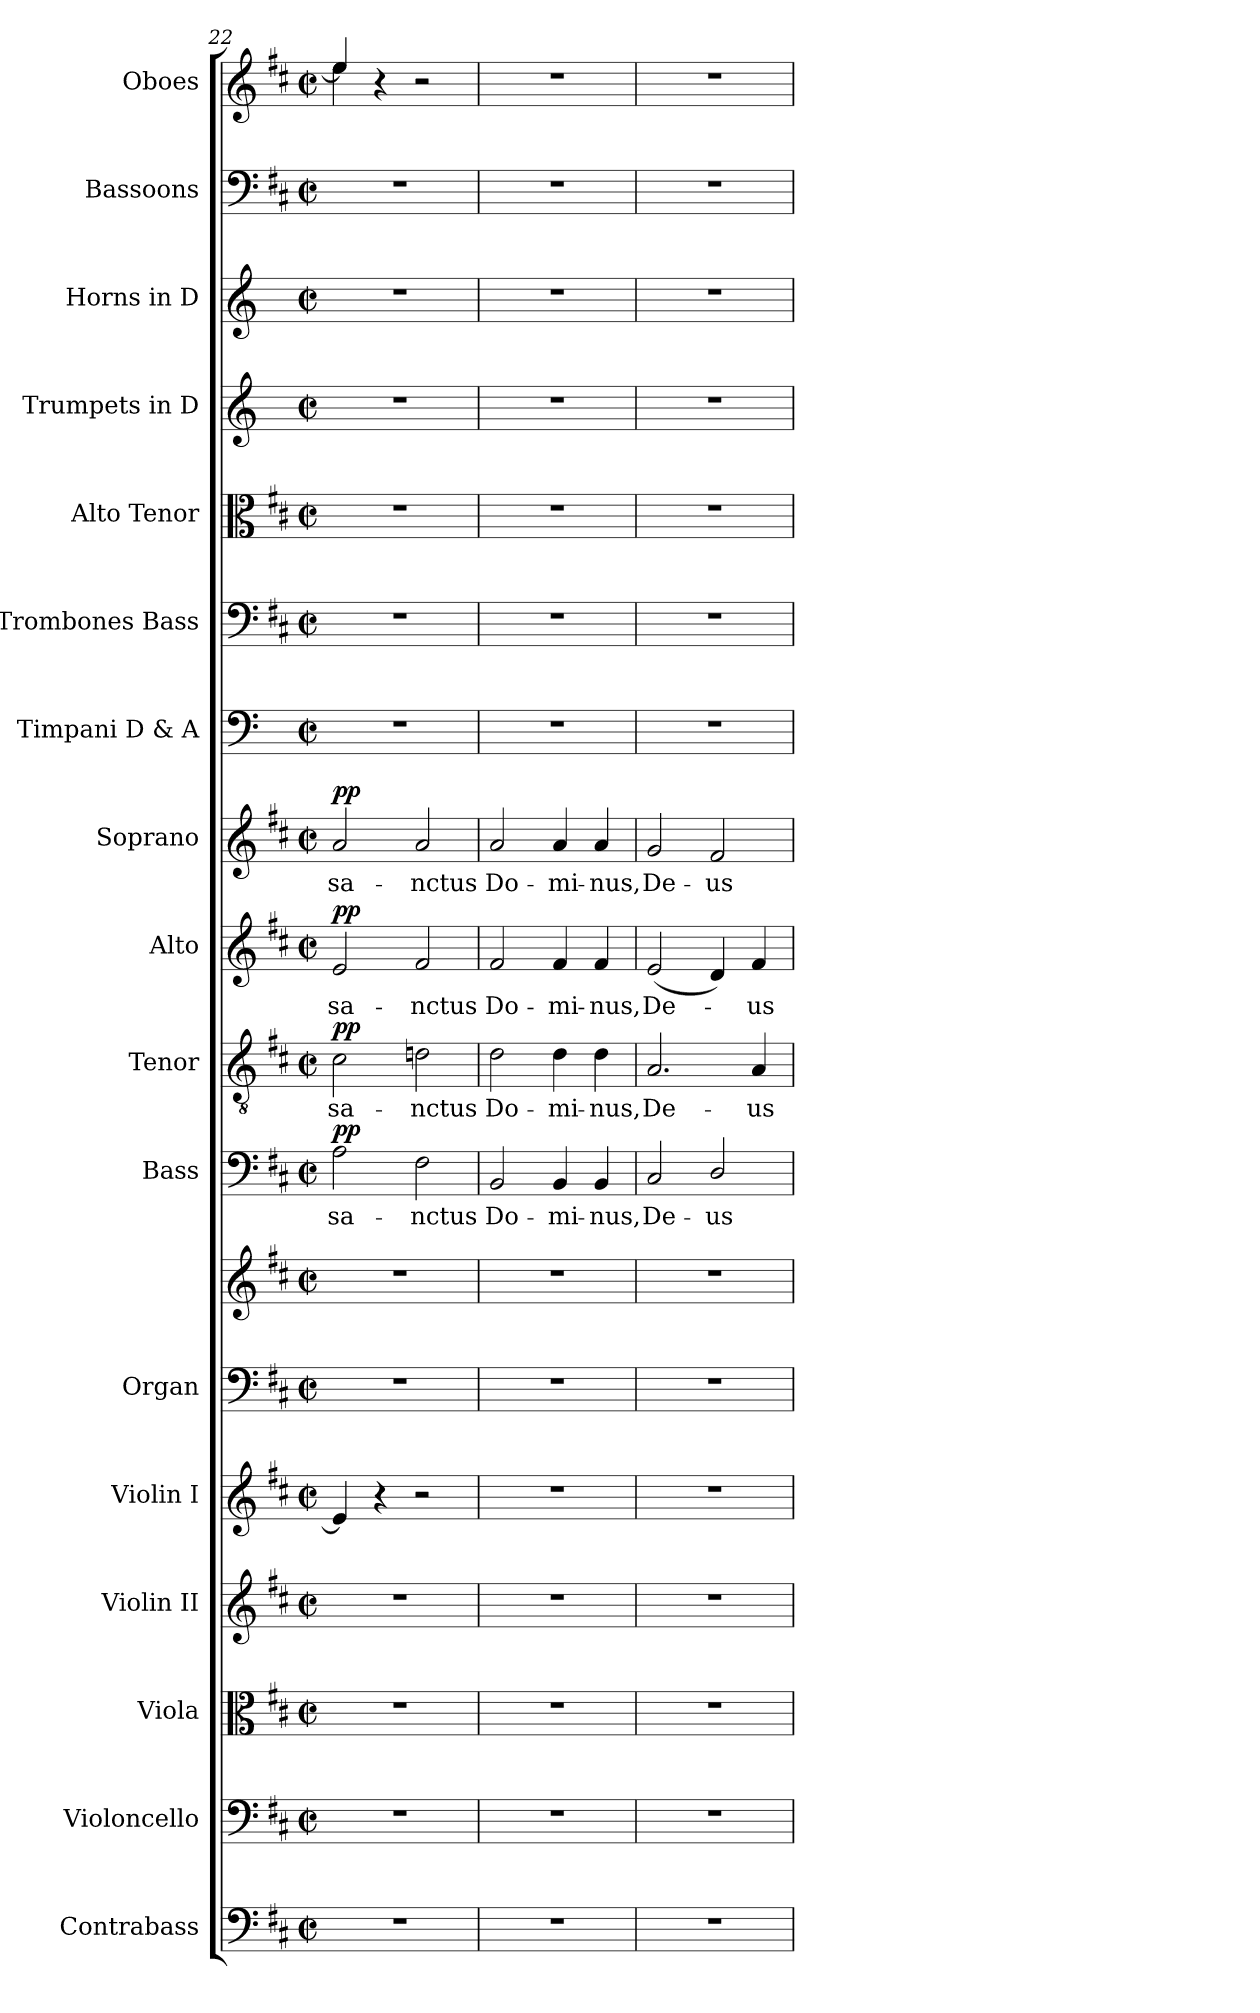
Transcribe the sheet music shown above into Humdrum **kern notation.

**kern	**kern	**kern	**kern	**kern	**kern	**kern	**kern	**text	**dynam	**kern	**text	**dynam	**kern	**text	**dynam	**kern	**text	**dynam	**kern	**kern	**kern	**kern	**kern	**kern	**kern
*part17	*part16	*part15	*part14	*part13	*part12	*part12	*part11	*part11	*part11	*part10	*part10	*part10	*part9	*part9	*part9	*part8	*part8	*part8	*part7	*part6	*part5	*part4	*part3	*part2	*part1
*staff18	*staff17	*staff16	*staff15	*staff14	*staff13	*staff12	*staff11	*staff11	*staff11	*staff10	*staff10	*staff10	*staff9	*staff9	*staff9	*staff8	*staff8	*staff8	*staff7	*staff6	*staff5	*staff4	*staff3	*staff2	*staff1
*I"Contrabass	*I"Violoncello	*I"Viola	*I"Violin II	*I"Violin I	*I"Organ	*	*I"Bass	*	*	*I"Tenor	*	*	*I"Alto	*	*	*I"Soprano	*	*	*I"Timpani D & A	*I"Trombones  Bass	*I"Alto  Tenor	*I"Trumpets in D	*I"Horns in D	*I"Bassoons	*I"Oboes
*I'Cb.	*I'Vc.	*I'Vla.	*I'Vln. II	*I'Vln. I	*I'Org.	*	*I'B.	*	*	*I'T.	*	*	*I'A.	*	*	*I'S.	*	*	*I'Timp.	*	*	*	*	*I'Bsn.	*I'Ob.
*clefF4	*clefF4	*clefC3	*clefG2	*clefG2	*clefF4	*clefG2	*clefF4	*	*	*clefGv2	*	*	*clefG2	*	*	*clefG2	*	*	*clefF4	*clefF4	*clefC3	*clefG2	*clefG2	*clefF4	*clefG2
*ITrd7c12	*	*	*	*	*	*	*	*	*	*ITrd7c12	*	*	*	*	*	*	*	*	*	*	*	*ITrd-1c-2	*ITrd6c10	*	*
*k[f#c#]	*k[f#c#]	*k[f#c#]	*k[f#c#]	*k[f#c#]	*k[f#c#]	*k[f#c#]	*k[f#c#]	*	*	*k[f#c#]	*	*	*k[f#c#]	*	*	*k[f#c#]	*	*	*k[]	*k[f#c#]	*k[f#c#]	*k[f#c#]	*k[f#c#]	*k[f#c#]	*k[f#c#]
*D:	*D:	*D:	*D:	*D:	*D:	*D:	*D:	*	*	*D:	*	*	*D:	*	*	*D:	*	*	*C:	*D:	*D:	*D:	*D:	*D:	*D:
*M2/2	*M2/2	*M2/2	*M2/2	*M2/2	*M2/2	*M2/2	*M2/2	*	*	*M2/2	*	*	*M2/2	*	*	*M2/2	*	*	*M2/2	*M2/2	*M2/2	*M2/2	*M2/2	*M2/2	*M2/2
*met(c|)	*met(c|)	*met(c|)	*met(c|)	*met(c|)	*met(c|)	*met(c|)	*met(c|)	*	*	*met(c|)	*	*	*met(c|)	*	*	*met(c|)	*	*	*met(c|)	*met(c|)	*met(c|)	*met(c|)	*met(c|)	*met(c|)	*met(c|)
=22	=22	=22	=22	=22	=22	=22	=22	=22	=22	=22	=22	=22	=22	=22	=22	=22	=22	=22	=22	=22	=22	=22	=22	=22	=22
!	!	!	!	!	!	!	!	!LO:LY:b:color=#000000	!	!	!	!	!	!	!	!	!	!	!	!	!	!	!	!	!
!	!	!	!	!	!	!	!	!	!	!	!LO:LY:b:color=#000000	!	!	!	!	!	!	!	!	!	!	!	!	!	!
!	!	!	!	!	!	!	!	!	!	!	!	!	!	!LO:LY:b:color=#000000	!	!	!	!	!	!	!	!	!	!	!
!	!	!	!	!	!	!	!	!	!	!	!	!	!	!	!	!	!LO:LY:b:color=#000000	!	!	!	!	!	!	!	!
*	*	*	*	*	*	*	*	*	*	*	*	*	*	*	*	*	*	*	*	*	*	*	*	*	*^
1r	1r	1r	1r	4ei/]	1r	1r	2Ai\	sa-	pp	2C#i\	sa-	pp	2ei/	sa-	pp	2ai/	sa-	pp	1r	1r	1r	1r	1r	1r	4eei/]	4eei\
.	.	.	.	4r	.	.	.	.	.	.	.	.	.	.	.	.	.	.	.	.	.	.	.	.	4r	2.ryy
!	!	!	!	!	!	!	!	!LO:LY:b:color=#000000	!	!	!	!	!	!	!	!	!	!	!	!	!	!	!	!	!	!
!	!	!	!	!	!	!	!	!	!	!	!LO:LY:b:color=#000000	!	!	!	!	!	!	!	!	!	!	!	!	!	!	!
!	!	!	!	!	!	!	!	!	!	!	!	!	!	!LO:LY:b:color=#000000	!	!	!	!	!	!	!	!	!	!	!	!
!	!	!	!	!	!	!	!	!	!	!	!	!	!	!	!	!	!LO:LY:b:color=#000000	!	!	!	!	!	!	!	!	!
.	.	.	.	2r	.	.	2F#i\	-nctus	.	2Dni\	-nctus	.	2f#i/	-nctus	.	2ai/	-nctus	.	.	.	.	.	.	.	2r	.
*	*	*	*	*	*	*	*	*	*	*	*	*	*	*	*	*	*	*	*	*	*	*	*	*	*v	*v
=23	=23	=23	=23	=23	=23	=23	=23	=23	=23	=23	=23	=23	=23	=23	=23	=23	=23	=23	=23	=23	=23	=23	=23	=23	=23
!	!	!	!	!	!	!	!	!LO:LY:b:color=#000000	!	!	!	!	!	!	!	!	!	!	!	!	!	!	!	!	!
!	!	!	!	!	!	!	!	!	!	!	!LO:LY:b:color=#000000	!	!	!	!	!	!	!	!	!	!	!	!	!	!
!	!	!	!	!	!	!	!	!	!	!	!	!	!	!LO:LY:b:color=#000000	!	!	!	!	!	!	!	!	!	!	!
!	!	!	!	!	!	!	!	!	!	!	!	!	!	!	!	!	!LO:LY:b:color=#000000	!	!	!	!	!	!	!	!
1r	1r	1r	1r	1r	1r	1r	2BBi/	Do-	.	2Di\	Do-	.	2f#i/	Do-	.	2ai/	Do-	.	1r	1r	1r	1r	1r	1r	1r
!	!	!	!	!	!	!	!	!LO:LY:b:color=#000000	!	!	!	!	!	!	!	!	!	!	!	!	!	!	!	!	!
!	!	!	!	!	!	!	!	!	!	!	!LO:LY:b:color=#000000	!	!	!	!	!	!	!	!	!	!	!	!	!	!
!	!	!	!	!	!	!	!	!	!	!	!	!	!	!LO:LY:b:color=#000000	!	!	!	!	!	!	!	!	!	!	!
!	!	!	!	!	!	!	!	!	!	!	!	!	!	!	!	!	!LO:LY:b:color=#000000	!	!	!	!	!	!	!	!
.	.	.	.	.	.	.	4BBi/	-mi-	.	4Di\	-mi-	.	4f#i/	-mi-	.	4ai/	-mi-	.	.	.	.	.	.	.	.
!	!	!	!	!	!	!	!	!LO:LY:b:color=#000000	!	!	!	!	!	!	!	!	!	!	!	!	!	!	!	!	!
!	!	!	!	!	!	!	!	!	!	!	!LO:LY:b:color=#000000	!	!	!	!	!	!	!	!	!	!	!	!	!	!
!	!	!	!	!	!	!	!	!	!	!	!	!	!	!LO:LY:b:color=#000000	!	!	!	!	!	!	!	!	!	!	!
!	!	!	!	!	!	!	!	!	!	!	!	!	!	!	!	!	!LO:LY:b:color=#000000	!	!	!	!	!	!	!	!
.	.	.	.	.	.	.	4BBi/	-nus,	.	4Di\	-nus,	.	4f#i/	-nus,	.	4ai/	-nus,	.	.	.	.	.	.	.	.
=24	=24	=24	=24	=24	=24	=24	=24	=24	=24	=24	=24	=24	=24	=24	=24	=24	=24	=24	=24	=24	=24	=24	=24	=24	=24
!	!	!	!	!	!	!	!	!LO:LY:b:color=#000000	!	!	!	!	!	!	!	!	!	!	!	!	!	!	!	!	!
!	!	!	!	!	!	!	!	!	!	!	!LO:LY:b:color=#000000	!	!	!	!	!	!	!	!	!	!	!	!	!	!
!	!	!	!	!	!	!	!	!	!	!	!	!	!	!LO:LY:b:color=#000000	!	!	!	!	!	!	!	!	!	!	!
!	!	!	!	!	!	!	!	!	!	!	!	!	!	!	!	!	!LO:LY:b:color=#000000	!	!	!	!	!	!	!	!
1r	1r	1r	1r	1r	1r	1r	2C#i/	De-	.	2.AAi/	De-	.	(2ei/	De-	.	2gi/	De-	.	1r	1r	1r	1r	1r	1r	1r
!	!	!	!	!	!	!	!	!LO:LY:b:color=#000000	!	!	!	!	!	!	!	!	!	!	!	!	!	!	!	!	!
!	!	!	!	!	!	!	!	!	!	!	!	!	!	!	!	!	!LO:LY:b:color=#000000	!	!	!	!	!	!	!	!
.	.	.	.	.	.	.	2Di/	-us	.	.	.	.	4di/)	.	.	2f#i/	-us	.	.	.	.	.	.	.	.
!	!	!	!	!	!	!	!	!	!	!	!LO:LY:b:color=#000000	!	!	!	!	!	!	!	!	!	!	!	!	!	!
!	!	!	!	!	!	!	!	!	!	!	!	!	!	!LO:LY:b:color=#000000	!	!	!	!	!	!	!	!	!	!	!
.	.	.	.	.	.	.	.	.	.	4AAi/	-us	.	4f#i/	-us	.	.	.	.	.	.	.	.	.	.	.
=	=	=	=	=	=	=	=	=	=	=	=	=	=	=	=	=	=	=	=	=	=	=	=	=	=
*-	*-	*-	*-	*-	*-	*-	*-	*-	*-	*-	*-	*-	*-	*-	*-	*-	*-	*-	*-	*-	*-	*-	*-	*-	*-
